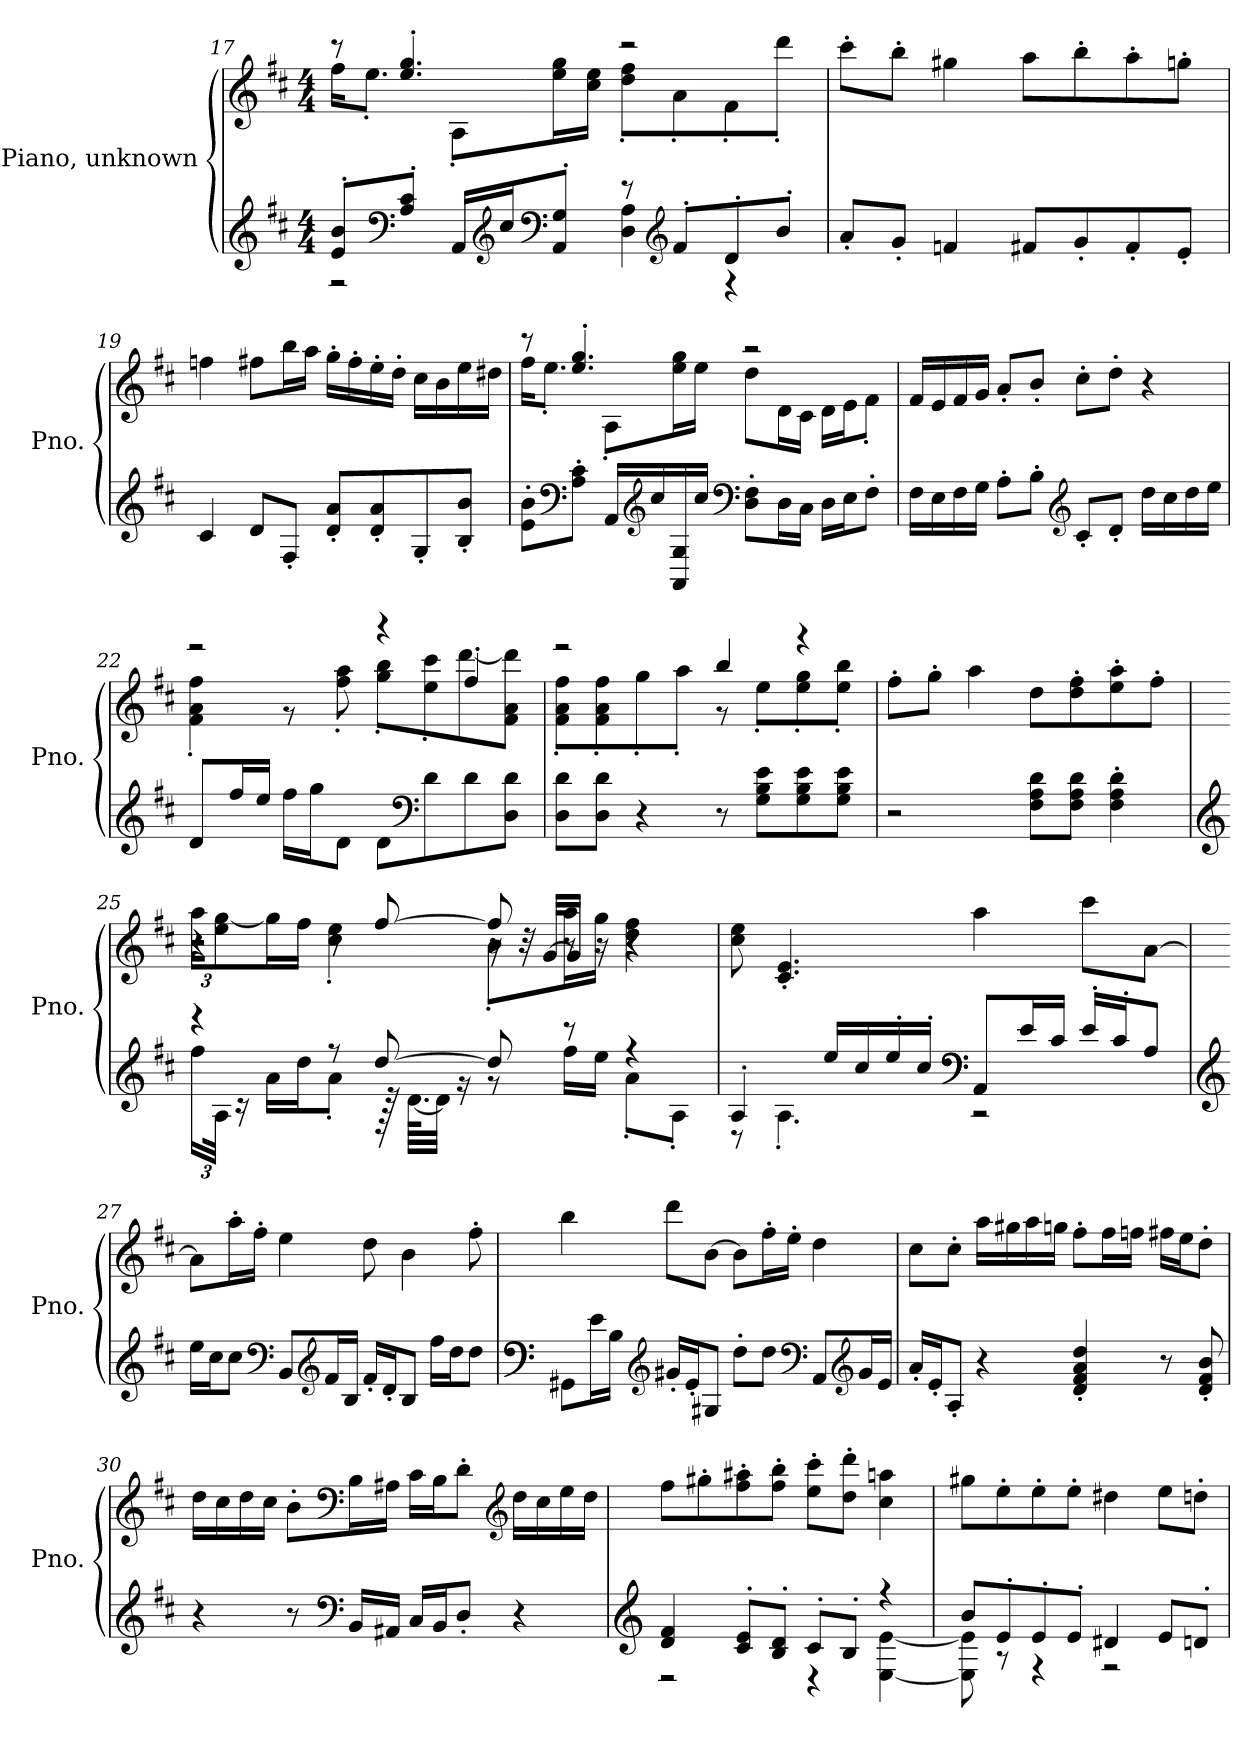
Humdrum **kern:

**kern	**kern
*part1	*part1
*staff2	*staff1
*I"Piano, unknown	*
*I'Pno.	*
*clefG2	*clefG2
*k[f#c#]	*k[f#c#]
*M4/4	*M4/4
=17	=17
*^	*^
8e/' 8b/'L	2r	8r	16ff#\KL
.	.	.	8.ee'\J
*clefF4	*	*	*
8A/' 8c#/'J	.	4.ee/' 4.gg/'	.
16AA/LL	.	.	8A'\L
*clefG2	*	*	*
16cc#/J	.	.	.
*clefF4	*	*	*
8AA/' 8G/'J	.	.	16ee\ 16gg\L
.	.	.	16cc#\ 16ee\JJ
8r	4D\ 4A\	2r	8dd\' 8ff#\'L
*clefG2	*	*	*
8f#'/L	.	.	8a'\
8d'/	4r	.	8f#'\
8b'/J	.	.	8ddd'\J
*v	*v	*	*
*	*v	*v
!!LO:LB:g=z
=18	=18
8a'/L	8ccc#'\L
8g'/J	8bb'\J
4fn/	4gg#X\
8f#X/L	8aa\L
8g'/	8bb'\
8f#'/	8aa'\
8e'/J	8ggn'\J
=19	=19
4c#/	4ffn\
8d/L	8ff#X\L
8F#'/J	16bb\L
.	16aa\JJ
8d/' 8a/'L	16gg'\LL
.	16ff#'\
8d/' 8a/'	16ee'\
.	16dd'\JJ
8G'/	16cc#\LL
.	16b\
8B/' 8b/'J	16ee\
.	16dd#X\JJ
=20	=20
*	*^
8e\' 8b\'L	8r	16ff#\KL
.	.	8.ee'\J
*clefF4	*	*
8A\' 8c#\'J	4.ee/' 4.gg/'	.
16AA/LL	.	8A'\L
*clefG2	*	*
16cc#/	.	.
16AA/ 16G/	.	16ee\ 16gg\L
16cc#/JJ	.	16ee\JJ
*clefF4	*	*
8D\' 8F#\'L	2r	8dd\L
16D\L	.	16d\L
16C#\JJ	.	16c#\JJ
16D\LL	.	16d\LL
16E\J	.	16e\J
8F#'\J	.	8f#'\J
*	*v	*v
!!LO:LB:g=z
=21	=21
16F#\LL	16f#/LL
16E\	16e/
16F#\	16f#/
16G\JJ	16g/JJ
8A'\L	8a'/L
8B'\J	8b'/J
*clefG2	*
8c#'/L	8cc#'\L
8d'/J	8dd'\J
16dd\LL	4r
16cc#\	.
16dd\	.
16ee\JJ	.
=22	=22
*	*^
8d/L	2r	4f#\' 4a\' 4ff#\'
16ff#/L	.	.
16ee/JJ	.	.
16ff#\LL	.	8r
16gg\J	.	.
8d\J	.	8ff#\' 8aa\'
8d\L	4r	8gg\' 8bb\'L
*clefF4	*	*
8d\	.	8ee\' 8ccc#\'
8d\	4ff#'/	[8ddd\
8D\ 8d\J	.	8f#\ 8a\ 8ddd\]J
=23	=23	=23
8D\ 8d\L	2r	8f#\' 8a\' 8ff#\'L
8D\ 8d\J	.	8f#\' 8a\' 8ff#\'
4r	.	8gg'\
.	.	8aa'\J
8r	4bb/	8r
8G\ 8B\ 8e\L	.	8ee'\L
8G\ 8B\ 8e\	4r	8ee\' 8gg\'
8G\ 8B\ 8e\J	.	8ee\' 8bb\'J
*	*v	*v
!!LO:LB:g=z
=24	=24
2r	8ff#'\L
.	8gg'\J
.	4aa\
8F#\ 8A\ 8d\L	8dd\L
8F#\ 8A\ 8d\J	8dd\' 8ff#\'
4F#\' 4A\' 4d\'	8ee\' 8aa\'
.	8ff#'\J
=25	=25
*clefG2	*
*^	*^
*	*Xbrackettup	*	*Xbrackettup
*	*	*	*^
4r	24ff#\LL	4r	24aa\KL	2r
.	48A\JJk	.	12ee\ [12gg\	.
.	16r	.	.	.
.	16a\LL	.	16gg\L]	.
.	16dd\J	.	16ff#\JJ	.
8r	8a'\J	8r	4cc#\' 4ee\'	.
[8dd/	128r	[8ff#/	.	.
.	[64.d\KLLL	.	.	.
.	32d\JJJ]	.	.	.
.	16r	.	.	.
8dd/]	8r	8ff#/]	8b'\L	16r
.	.	.	.	32r
.	.	.	.	[32g/KLL
8r	16ff#\LL	8r	16aa\L	16g/JJ]
.	16ee\JJ	.	16gg\JJ	16r
4r	8a'\L	4r	4dd\ 4ff#\	4r
.	8A'\J	.	.	.
*	*	*v	*v	*v
!!LO:LB:g=z
=26	=26	=26
4A'/	8r	8cc#\ 8ee\
.	4.A'\	4.c#/' 4.e/'
16ee/LL	.	.
16cc#/	.	.
16ee'/	.	.
16cc#'/JJ	.	.
*clefF4	*	*
8AA/L	2r	4aa\
16e/L	.	.
16c#/JJ	.	.
16e'/LL	.	8ccc#\L
16c#'/J	.	.
8A/J	.	[8a\J
*v	*v	*
=27	=27
*clefG2	*
16ee\LL	8a\L]
16cc#\J	.
8cc#\J	16aa'\L
.	16ff#'\JJ
*clefF4	*
8BB/L	4ee\
*clefG2	*
16f#/L	.
16B/JJ	.
16f#'/LL	8dd\
16d'/J	.
8B/J	4b\
16ff#\LL	.
16dd\J	.
8dd\J	8ff#'\
!!LO:LB:g=z
=28	=28
*clefF4	*
8GG#X\L	4bb\
16e\L	.
16B\JJ	.
*clefG2	*
16g#X'/LL	8ddd\L
16e'/J	.
8G#X/J	[8b\J
8dd'\L	8b\L]
8dd\J	16ff#'\L
.	16ee'\JJ
*clefF4	*
8AA/L	4dd\
*clefG2	*
16g#/L	.
16e/JJ	.
=29	=29
16a'/LL	8cc#\L
16e'/J	.
8A'/J	8cc#'\J
4r	16aa\LL
.	16gg#X\
.	16aa\
.	16ggn\JJ
4d/' 4f#/' 4a/' 4dd/'	8ff#'\L
.	16ff#\L
.	16ffn\JJ
8r	16ff#X\LL
.	16ee\J
8d/' 8f#/' 8b/'	8dd'\J
!!LO:PB:g=z
=30	=30
4r	16dd\LL
.	16cc#\
.	16dd\
.	16cc#\JJ
8r	8b'\L
*clefF4	*clefF4
16BB/LL	16B\L
16AA#X/JJ	16A#X\JJ
16C#/LL	16c#\LL
16BB/J	16B\J
8D'/J	8d'\J
*	*clefG2
4r	16dd\LL
.	16cc#\
.	16ee\
.	16dd\JJ
=31	=31
*clefG2	*
*^	*
4d/ 4f#/	2r	8ff#\L
.	.	8gg#X'\
8c#/' 8e/'L	.	8ff#\' 8aa#X\'
8B/' 8d/'J	.	8ff#\' 8bb\'J
8c#'/L	4r	8ee\' 8ccc#\'L
8B'/J	.	8dd\' 8ddd\'J
4r	[4E\ [4e\	4cc#\ 4aan\
=32	=32	=32
8b/L	8E\] 8e\]	8gg#X\L
8e'/	8r	8ee'\
8e'/	4r	8ee'\
8e'/J	.	8ee'\J
4d#X/	2r	4dd#X\
8e/L	.	8ee\L
8dn'/J	.	8ddn'\J
*v	*v	*
=	=
*-	*-
